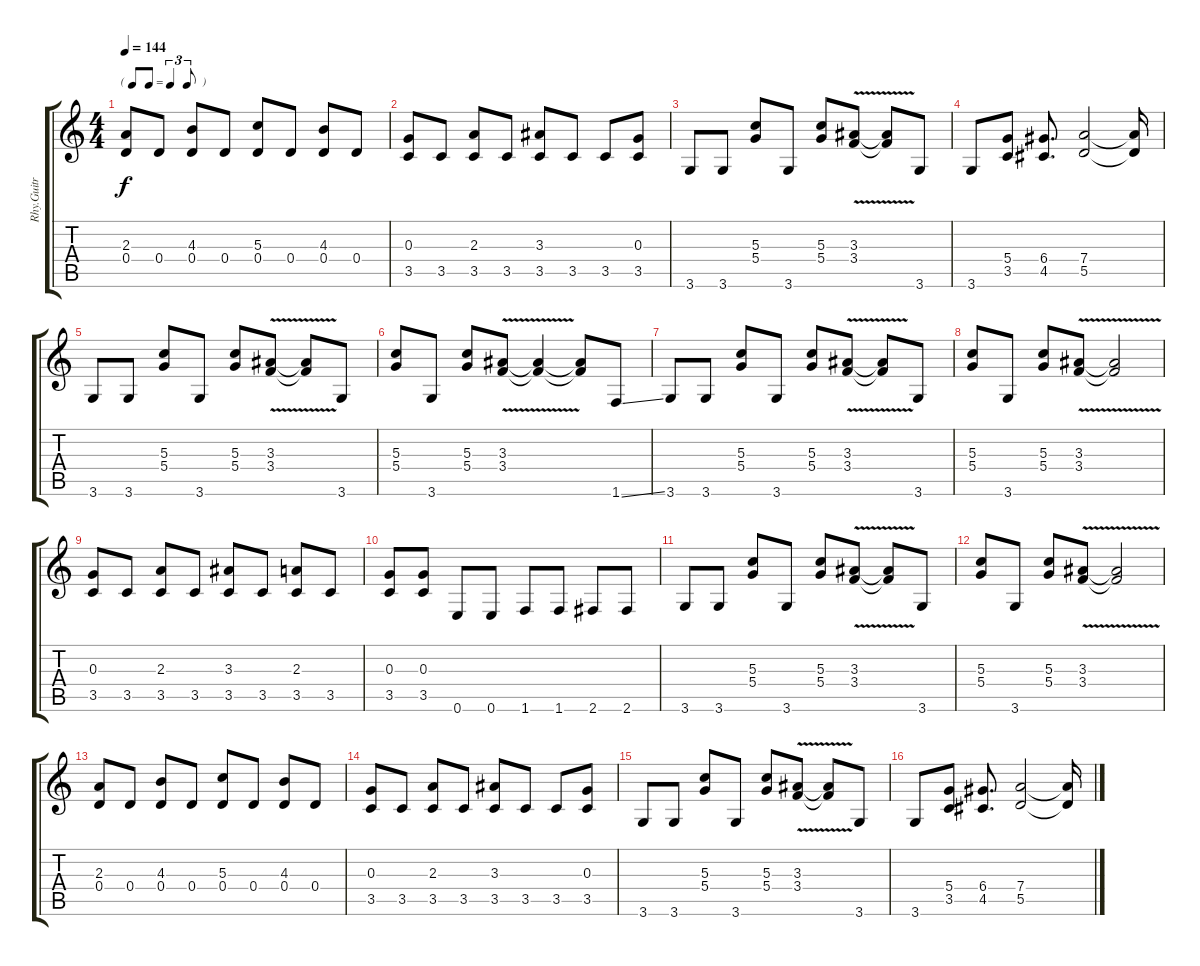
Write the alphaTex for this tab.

\track ("Rhy.Guitr           " "Rhy.Guitr ") {instrument overdrivenguitar}
\staff {score tabs}
\tuning (E4 B3 G3 D3 A2 E2) {hide}
\ts (4 4)
\tf triplet8th
\tempo 144
\clef g2
\ks c
(2.3 0.4).8{dy f} 0.4.8 (4.3 0.4).8 0.4.8 (5.3 0.4).8 0.4.8 (4.3 0.4).8 0.4.8 |
(0.3 3.5).8 3.5.8 (2.3 3.5).8 3.5.8 (3.3 3.5).8 3.5.8 3.5.8 (0.3 3.5).8 |
3.6.8 3.6.8 (5.3 5.4).8 3.6.8 (5.3 5.4).8 (3.3{v} 3.4{v}).8 (3.3{t} 3.4{t}).8 3.6.8 |
3.6.8 (5.4 3.5).8 (6.4 4.5).8{d} (7.4 5.5).2 (7.4{t} 5.5{t}).16 |
3.6.8 3.6.8 (5.3 5.4).8 3.6.8 (5.3 5.4).8 (3.3{v} 3.4{v}).8 (3.3{t} 3.4{t}).8 3.6.8 |
(5.3 5.4).8 3.6.8 (5.3 5.4).8 (3.3{v} 3.4{v}).8 (3.3{t} 3.4{t}).4 (3.3{t} 3.4{t}).8 1.6{ss}.8 |
3.6.8 3.6.8 (5.3 5.4).8 3.6.8 (5.3 5.4).8 (3.3{v} 3.4{v}).8 (3.3{t} 3.4{t}).8 3.6.8 |
(5.3 5.4).8 3.6.8 (5.3 5.4).8 (3.3{v} 3.4{v}).8 (3.3{t} 3.4{t}).2 |
(0.3 3.5).8 3.5.8 (2.3 3.5).8 3.5.8 (3.3 3.5).8 3.5.8 (2.3 3.5).8 3.5.8 |
(0.3 3.5).8 (0.3 3.5).8 0.6.8 0.6.8 1.6.8 1.6.8 2.6.8 2.6.8 |
3.6.8 3.6.8 (5.3 5.4).8 3.6.8 (5.3 5.4).8 (3.3{v} 3.4{v}).8 (3.3{t} 3.4{t}).8 3.6.8 |
(5.3 5.4).8 3.6.8 (5.3 5.4).8 (3.3{v} 3.4{v}).8 (3.3{t} 3.4{t}).2 |
(2.3 0.4).8 0.4.8 (4.3 0.4).8 0.4.8 (5.3 0.4).8 0.4.8 (4.3 0.4).8 0.4.8 |
(0.3 3.5).8 3.5.8 (2.3 3.5).8 3.5.8 (3.3 3.5).8 3.5.8 3.5.8 (0.3 3.5).8 |
3.6.8 3.6.8 (5.3 5.4).8 3.6.8 (5.3 5.4).8 (3.3{v} 3.4{v}).8 (3.3{t} 3.4{t}).8 3.6.8 |
3.6.8 (5.4 3.5).8 (6.4 4.5).8{d} (7.4 5.5).2 (7.4{t} 5.5{t}).16
